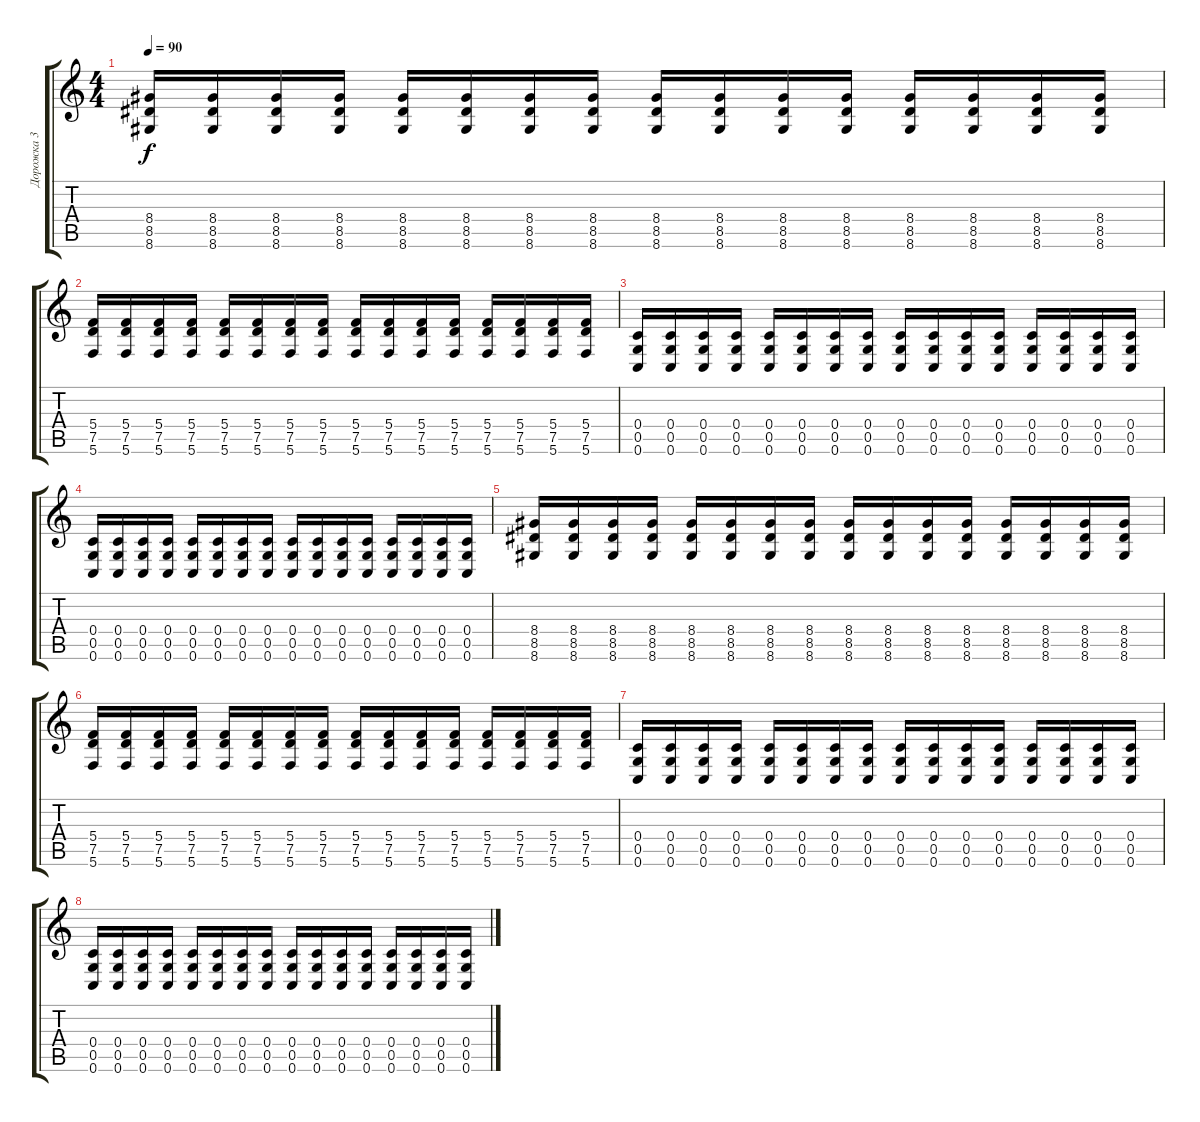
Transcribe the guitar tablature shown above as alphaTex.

\track ("Дорожка 3" "Дорожка 3") {instrument distortionguitar}
\staff {score tabs}
\tuning (D4 A3 F3 C3 G2 C2) {hide}
\ts (4 4)
\tempo 90
\clef g2
\ks c
(8.4 8.5 8.6).16{dy f} (8.4 8.5 8.6).16 (8.4 8.5 8.6).16 (8.4 8.5 8.6).16 (8.4 8.5 8.6).16 (8.4 8.5 8.6).16 (8.4 8.5 8.6).16 (8.4 8.5 8.6).16 (8.4 8.5 8.6).16 (8.4 8.5 8.6).16 (8.4 8.5 8.6).16 (8.4 8.5 8.6).16 (8.4 8.5 8.6).16 (8.4 8.5 8.6).16 (8.4 8.5 8.6).16 (8.4 8.5 8.6).16 |
(5.4 7.5 5.6).16 (5.4 7.5 5.6).16 (5.4 7.5 5.6).16 (5.4 7.5 5.6).16 (5.4 7.5 5.6).16 (5.4 7.5 5.6).16 (5.4 7.5 5.6).16 (5.4 7.5 5.6).16 (5.4 7.5 5.6).16 (5.4 7.5 5.6).16 (5.4 7.5 5.6).16 (5.4 7.5 5.6).16 (5.4 7.5 5.6).16 (5.4 7.5 5.6).16 (5.4 7.5 5.6).16 (5.4 7.5 5.6).16 |
(0.4 0.5 0.6).16 (0.4 0.5 0.6).16 (0.4 0.5 0.6).16 (0.4 0.5 0.6).16 (0.4 0.5 0.6).16 (0.4 0.5 0.6).16 (0.4 0.5 0.6).16 (0.4 0.5 0.6).16 (0.4 0.5 0.6).16 (0.4 0.5 0.6).16 (0.4 0.5 0.6).16 (0.4 0.5 0.6).16 (0.4 0.5 0.6).16 (0.4 0.5 0.6).16 (0.4 0.5 0.6).16 (0.4 0.5 0.6).16 |
(0.4 0.5 0.6).16 (0.4 0.5 0.6).16 (0.4 0.5 0.6).16 (0.4 0.5 0.6).16 (0.4 0.5 0.6).16 (0.4 0.5 0.6).16 (0.4 0.5 0.6).16 (0.4 0.5 0.6).16 (0.4 0.5 0.6).16 (0.4 0.5 0.6).16 (0.4 0.5 0.6).16 (0.4 0.5 0.6).16 (0.4 0.5 0.6).16 (0.4 0.5 0.6).16 (0.4 0.5 0.6).16 (0.4 0.5 0.6).16 |
(8.4 8.5 8.6).16 (8.4 8.5 8.6).16 (8.4 8.5 8.6).16 (8.4 8.5 8.6).16 (8.4 8.5 8.6).16 (8.4 8.5 8.6).16 (8.4 8.5 8.6).16 (8.4 8.5 8.6).16 (8.4 8.5 8.6).16 (8.4 8.5 8.6).16 (8.4 8.5 8.6).16 (8.4 8.5 8.6).16 (8.4 8.5 8.6).16 (8.4 8.5 8.6).16 (8.4 8.5 8.6).16 (8.4 8.5 8.6).16 |
(5.4 7.5 5.6).16 (5.4 7.5 5.6).16 (5.4 7.5 5.6).16 (5.4 7.5 5.6).16 (5.4 7.5 5.6).16 (5.4 7.5 5.6).16 (5.4 7.5 5.6).16 (5.4 7.5 5.6).16 (5.4 7.5 5.6).16 (5.4 7.5 5.6).16 (5.4 7.5 5.6).16 (5.4 7.5 5.6).16 (5.4 7.5 5.6).16 (5.4 7.5 5.6).16 (5.4 7.5 5.6).16 (5.4 7.5 5.6).16 |
(0.4 0.5 0.6).16 (0.4 0.5 0.6).16 (0.4 0.5 0.6).16 (0.4 0.5 0.6).16 (0.4 0.5 0.6).16 (0.4 0.5 0.6).16 (0.4 0.5 0.6).16 (0.4 0.5 0.6).16 (0.4 0.5 0.6).16 (0.4 0.5 0.6).16 (0.4 0.5 0.6).16 (0.4 0.5 0.6).16 (0.4 0.5 0.6).16 (0.4 0.5 0.6).16 (0.4 0.5 0.6).16 (0.4 0.5 0.6).16 |
(0.4 0.5 0.6).16 (0.4 0.5 0.6).16 (0.4 0.5 0.6).16 (0.4 0.5 0.6).16 (0.4 0.5 0.6).16 (0.4 0.5 0.6).16 (0.4 0.5 0.6).16 (0.4 0.5 0.6).16 (0.4 0.5 0.6).16 (0.4 0.5 0.6).16 (0.4 0.5 0.6).16 (0.4 0.5 0.6).16 (0.4 0.5 0.6).16 (0.4 0.5 0.6).16 (0.4 0.5 0.6).16 (0.4 0.5 0.6).16
